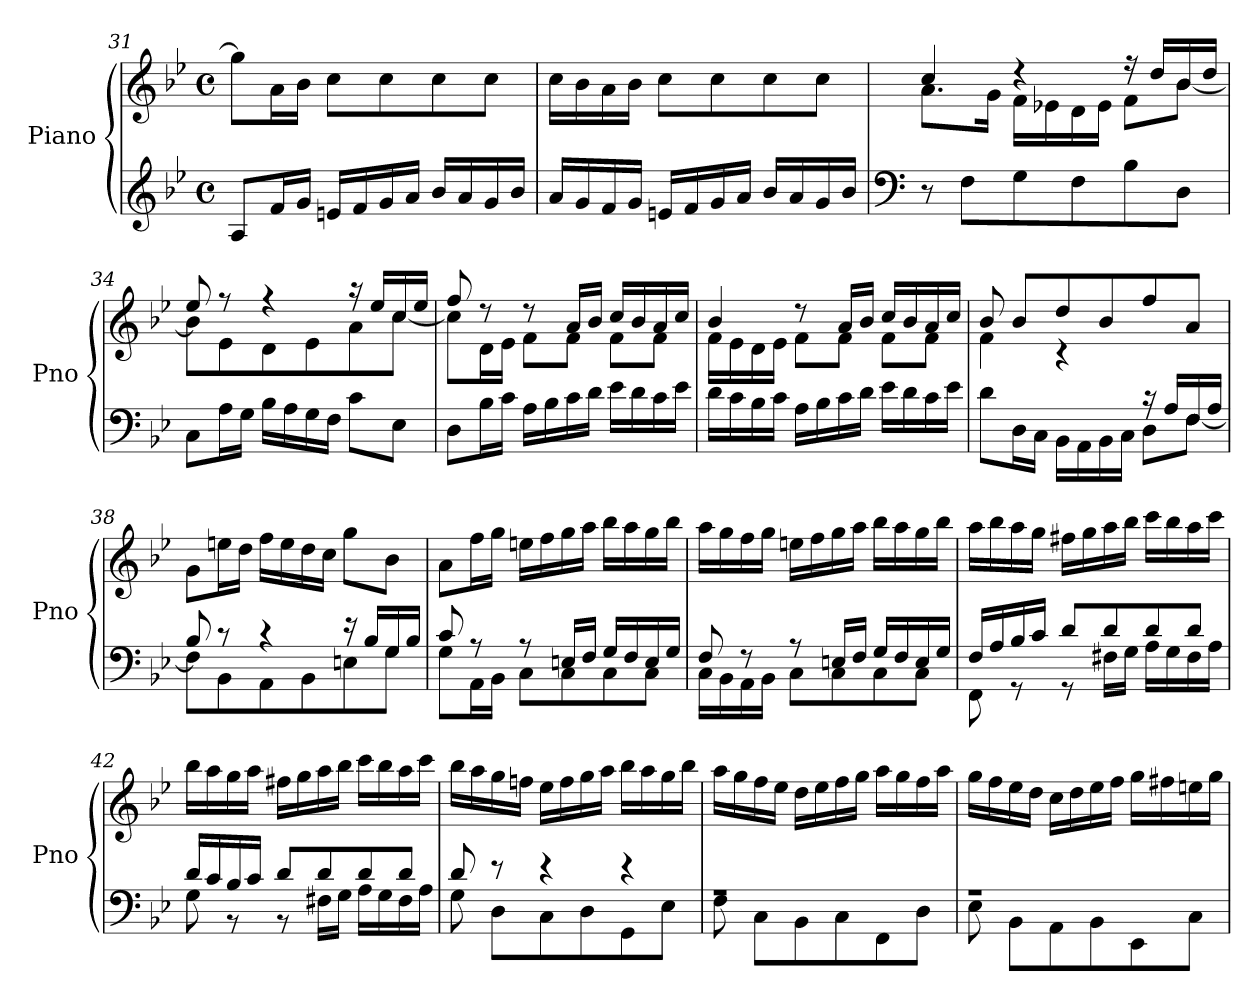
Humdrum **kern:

**kern	**kern
*part1	*part1
*staff2	*staff1
*I"Piano	*
*I'Pno	*
*clefG2	*clefG2
*k[b-e-]	*k[b-e-]
*B-:	*B-:
*M4/4	*M4/4
*met(c)	*met(c)
=31	=31
8AL	8ggL]
16fL	16aL
16gJJ	16b-JJ
16enLL	8ccL
16f	.
16g	8cc
16aJJ	.
16b-LL	8cc
16a	.
16g	8ccJ
16b-JJ	.
=32	=32
16aLL	16cc\LL
16g	16b-\
16f	16a\
16gJJ	16b-\JJ
16enLL	8ccL
16f	.
16g	8cc
16aJJ	.
16b-LL	8cc
16a	.
16g	8ccJ
16b-JJ	.
!!LO:LB:g=z
=33	=33
*clefF4	*
*	*^
8r	4cc/	8.a\L
8FL	.	.
.	.	16g\J
8G	4r	16f\LL
.	.	16e-X\
8F	.	16d\
.	.	16e-\JJ
8B-	16r	8f\L
.	16ddLL	.
8DJ	16b-	[8b-\J
.	16ddJJ	.
=34	=34	=34
8CL	8ee-/	8b-\L]
16AL	8r	8e-\
16GJJ	.	.
16B-LL	4r	8d\
16A	.	.
16G	.	8e-\
16FJJ	.	.
8cL	16r	8a\
.	16ee-LL	.
8E-J	16cc	[8cc\J
.	16ee-JJ	.
=35	=35	=35
8DL	8ff/	8cc\L]
16B-L	8r	16d\L
16cJJ	.	16e-\JJ
16ALL	8r	8f\L
16B-	.	.
16c	16aLL	8f\J
16dJJ	16b-JJ	.
16e-LL	16cc/LL	8f\L
16d	16b-/	.
16c	16a/	8f\J
16e-JJ	16cc/JJ	.
=36	=36	=36
16dLL	4b-/	16f\LL
16c	.	16e-\
16B-	.	16d\
16cJJ	.	16e-\JJ
16ALL	8r	8f\L
16B-	.	.
16c	16aLL	8f\J
16dJJ	16b-JJ	.
16e-LL	16ccLL	8f\L
16d	16b-	.
16c	16a	8f\J
16e-JJ	16ccJJ	.
!!LO:LB:g=z	!!
=37	=37	=37
*^	*	*
2ryy	8dL	8b-/	4f\
.	16DL	8b-/L	.
.	16CJJ	.	.
.	16BB-\LL	8dd/	4r
.	16AA\	.	.
.	16BB-\	8b-/	.
.	16C\JJ	.	.
16r	8DL	8ff/	4ryy
16ALL	.	.	.
16F	[8FJ	8a/J	.
16AJJ	.	.	.
=38	=38	=38	=38
!	!	!	!LO:N:vis=1
8B-/	8FL]	8g\L	2.ryy
8r	8BB-	16een\L	.
.	.	16dd\JJ	.
4r	8AA	16ff\LL	.
.	.	16ee\	.
.	8BB-	16dd\	.
.	.	16cc\JJ	.
16r	8En	8gg\L	.
16B-/LL	.	.	.
16G/	8GJ	8b-\J	.
16B-/JJ	.	.	.
=39	=39	=39	=39
!	!	!	!LO:N:vis=1
8c/	8G\L	8a\L	2.ryy
8r	16AA\L	16ff\L	.
.	16BB-\JJ	16gg\JJ	.
8r	8C\L	16een\LL	.
.	.	16ff\	.
16EnLL	8C\	16gg\	.
16FJJ	.	16aa\JJ	.
16GLL	8C\	16bb-\LL	.
16F	.	16aa\	.
16E	8C\J	16gg\	.
16GJJ	.	16bb-\JJ	.
=40	=40	=40	=40
!	!	!	!LO:N:vis=1
8F/	16C\LL	16aa\LL	2.ryy
.	16BB-\	16gg\	.
8r	16AA\	16ff\	.
.	16BB-\JJ	16gg\JJ	.
8r	8C\L	16een\LL	.
.	.	16ff\	.
16EnLL	8C\	16gg\	.
16FJJ	.	16aa\JJ	.
16GLL	8C\	16bb-\LL	.
16F	.	16aa\	.
16E	8C\J	16gg\	.
16GJJ	.	16bb-\JJ	.
*	*	*v	*v
!!LO:LB:g=z
=41	=41	=41
16FLL	8FF\	16aaLL
16A	.	16bb-
16B-	8r	16aa
16cJJ	.	16ggJJ
8d/L	8r	16ff#XLL
.	.	16gg
8d/	16F#XLL	16aa
.	16GJJ	16bb-JJ
8d/	16ALL	16cccLL
.	16G	16bb-
8d/J	16F#	16aa
.	16AJJ	16cccJJ
=42	=42	=42
16dLL	8G\	16bb-LL
16c	.	16aa
16B-	8r	16gg
16cJJ	.	16aaJJ
8d/L	8r	16ff#XLL
.	.	16gg
8d/	16F#XLL	16aa
.	16GJJ	16bb-JJ
8d/	16ALL	16cccLL
.	16G	16bb-
8d/J	16F#	16aa
.	16AJJ	16cccJJ
=43	=43	=43
8d/	8G\	16bb-LL
.	.	16aa
8r	8D\L	16gg
.	.	16ffnJJ
4r	8C\	16ee-LL
.	.	16ff
.	8D\	16gg
.	.	16aaJJ
4r	8GG\	16bb-LL
.	.	16aa
.	8E-\J	16gg
.	.	16bb-JJ
=44	=44	=44
!LO:N:vis=1	!	!
2.r	8F\	16aaLL
.	.	16gg
.	8CL	16ff
.	.	16ee-JJ
.	8BB-	16ddLL
.	.	16ee-
.	8C	16ff
.	.	16ggJJ
.	8FF	16aaLL
.	.	16gg
.	8DJ	16ff
.	.	16aaJJ
!!LO:LB:g=z
=45	=45	=45
!LO:N:vis=1	!	!LO:N:vis=1
*	*	*^
2.r	8E-\	2.ryy	16gg\LL
.	.	.	16ff\
.	8BB-L	.	16ee-\
.	.	.	16dd\JJ
.	8AA	.	16cc\LL
.	.	.	16dd\
.	8BB-	.	16ee-\
.	.	.	16ff\JJ
.	8EE-	.	16gg\LL
.	.	.	16ff#X\
.	8CJ	.	16een\
.	.	.	16gg\JJ
*v	*v	*	*
*	*v	*v
=	=
*-	*-
